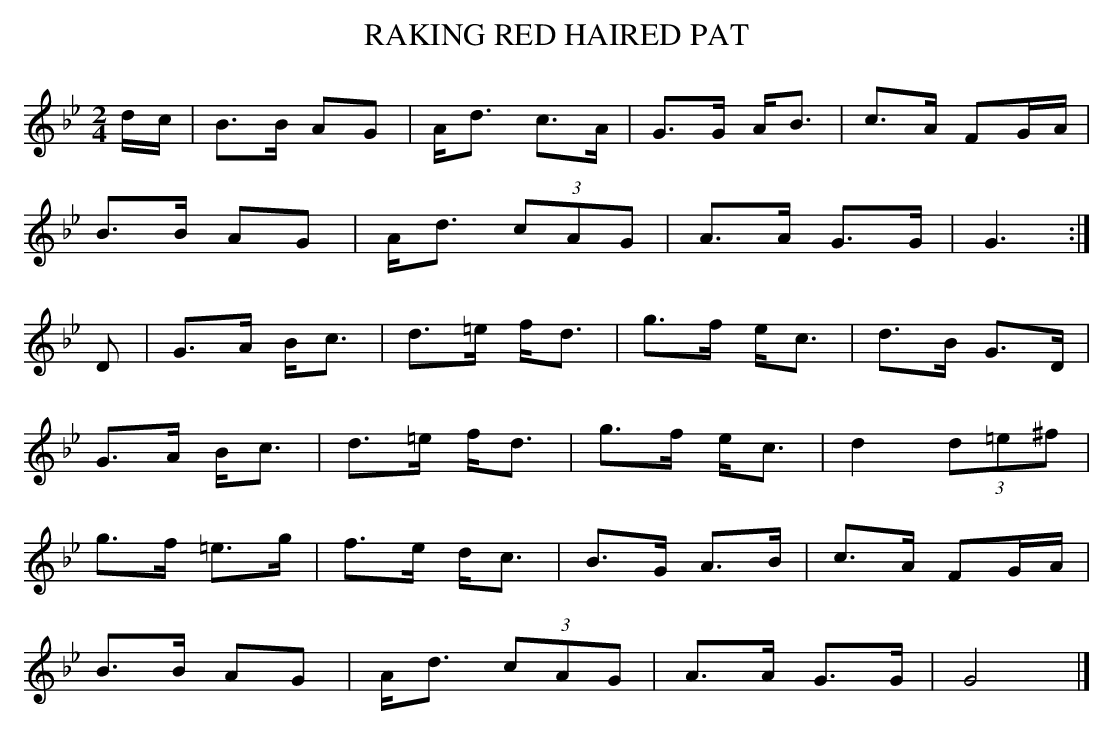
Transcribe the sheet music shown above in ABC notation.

X:1
T:RAKING RED HAIRED PAT
M:2/4
L:1/8
K:Gm
d/c/|B>B AG|A<d c>A|G>G A<B|c>A FG/A/|
B>B AG|A<d (3cAG|A>A G>G|G3:|
D|G>A B<c|d>=e f<d|g>f e<c|d>B G>D|
G>A B<c|d>=e f<d|g>f e<c|d2 (3d=e^f|
g>f =e>g|f>e d<c|B>G A>B|c>A FG/A/|
B>B AG|A<d (3cAG|A>A G>G|G4|]
